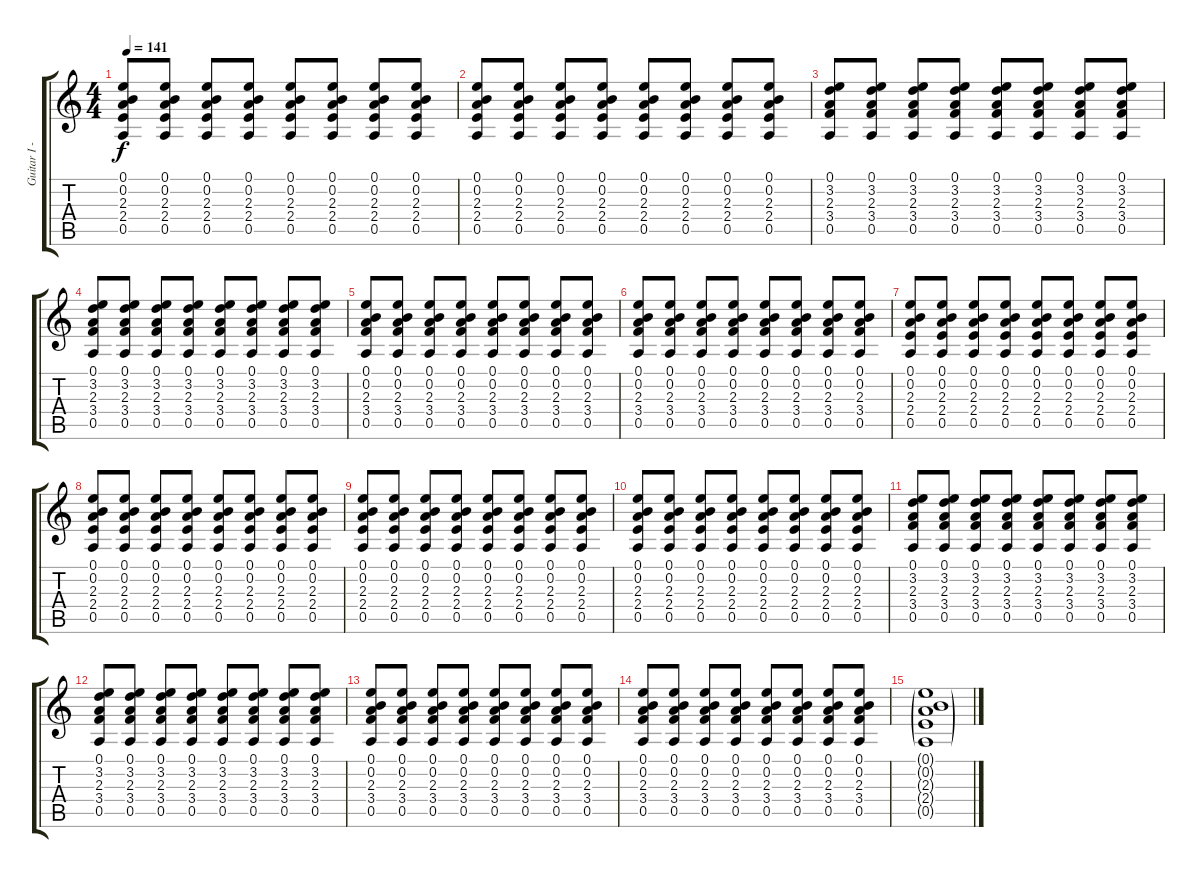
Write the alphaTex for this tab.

\track ("Guitar I - Gotoh" "Guitar I -") {instrument distortionguitar}
\staff {score tabs}
\tuning (E4 B3 G3 D3 A2 E2) {hide}
\ts (4 4)
\tempo 141
\clef g2
\ks c
(0.1 0.2 2.3 2.4 0.5).8{dy f} (0.1 0.2 2.3 2.4 0.5).8 (0.1 0.2 2.3 2.4 0.5).8 (0.1 0.2 2.3 2.4 0.5).8 (0.1 0.2 2.3 2.4 0.5).8 (0.1 0.2 2.3 2.4 0.5).8 (0.1 0.2 2.3 2.4 0.5).8 (0.1 0.2 2.3 2.4 0.5).8 |
(0.1 0.2 2.3 2.4 0.5).8 (0.1 0.2 2.3 2.4 0.5).8 (0.1 0.2 2.3 2.4 0.5).8 (0.1 0.2 2.3 2.4 0.5).8 (0.1 0.2 2.3 2.4 0.5).8 (0.1 0.2 2.3 2.4 0.5).8 (0.1 0.2 2.3 2.4 0.5).8 (0.1 0.2 2.3 2.4 0.5).8 |
(0.1 3.2 2.3 3.4 0.5).8 (0.1 3.2 2.3 3.4 0.5).8 (0.1 3.2 2.3 3.4 0.5).8 (0.1 3.2 2.3 3.4 0.5).8 (0.1 3.2 2.3 3.4 0.5).8 (0.1 3.2 2.3 3.4 0.5).8 (0.1 3.2 2.3 3.4 0.5).8 (0.1 3.2 2.3 3.4 0.5).8 |
(0.1 3.2 2.3 3.4 0.5).8 (0.1 3.2 2.3 3.4 0.5).8 (0.1 3.2 2.3 3.4 0.5).8 (0.1 3.2 2.3 3.4 0.5).8 (0.1 3.2 2.3 3.4 0.5).8 (0.1 3.2 2.3 3.4 0.5).8 (0.1 3.2 2.3 3.4 0.5).8 (0.1 3.2 2.3 3.4 0.5).8 |
(0.1 0.2 2.3 3.4 0.5).8 (0.1 0.2 2.3 3.4 0.5).8 (0.1 0.2 2.3 3.4 0.5).8 (0.1 0.2 2.3 3.4 0.5).8 (0.1 0.2 2.3 3.4 0.5).8 (0.1 0.2 2.3 3.4 0.5).8 (0.1 0.2 2.3 3.4 0.5).8 (0.1 0.2 2.3 3.4 0.5).8 |
(0.1 0.2 2.3 3.4 0.5).8 (0.1 0.2 2.3 3.4 0.5).8 (0.1 0.2 2.3 3.4 0.5).8 (0.1 0.2 2.3 3.4 0.5).8 (0.1 0.2 2.3 3.4 0.5).8 (0.1 0.2 2.3 3.4 0.5).8 (0.1 0.2 2.3 3.4 0.5).8 (0.1 0.2 2.3 3.4 0.5).8 |
(0.1 0.2 2.3 2.4 0.5).8 (0.1 0.2 2.3 2.4 0.5).8 (0.1 0.2 2.3 2.4 0.5).8 (0.1 0.2 2.3 2.4 0.5).8 (0.1 0.2 2.3 2.4 0.5).8 (0.1 0.2 2.3 2.4 0.5).8 (0.1 0.2 2.3 2.4 0.5).8 (0.1 0.2 2.3 2.4 0.5).8 |
(0.1 0.2 2.3 2.4 0.5).8 (0.1 0.2 2.3 2.4 0.5).8 (0.1 0.2 2.3 2.4 0.5).8 (0.1 0.2 2.3 2.4 0.5).8 (0.1 0.2 2.3 2.4 0.5).8 (0.1 0.2 2.3 2.4 0.5).8 (0.1 0.2 2.3 2.4 0.5).8 (0.1 0.2 2.3 2.4 0.5).8 |
(0.1 0.2 2.3 2.4 0.5).8 (0.1 0.2 2.3 2.4 0.5).8 (0.1 0.2 2.3 2.4 0.5).8 (0.1 0.2 2.3 2.4 0.5).8 (0.1 0.2 2.3 2.4 0.5).8 (0.1 0.2 2.3 2.4 0.5).8 (0.1 0.2 2.3 2.4 0.5).8 (0.1 0.2 2.3 2.4 0.5).8 |
(0.1 0.2 2.3 2.4 0.5).8 (0.1 0.2 2.3 2.4 0.5).8 (0.1 0.2 2.3 2.4 0.5).8 (0.1 0.2 2.3 2.4 0.5).8 (0.1 0.2 2.3 2.4 0.5).8 (0.1 0.2 2.3 2.4 0.5).8 (0.1 0.2 2.3 2.4 0.5).8 (0.1 0.2 2.3 2.4 0.5).8 |
(0.1 3.2 2.3 3.4 0.5).8 (0.1 3.2 2.3 3.4 0.5).8 (0.1 3.2 2.3 3.4 0.5).8 (0.1 3.2 2.3 3.4 0.5).8 (0.1 3.2 2.3 3.4 0.5).8 (0.1 3.2 2.3 3.4 0.5).8 (0.1 3.2 2.3 3.4 0.5).8 (0.1 3.2 2.3 3.4 0.5).8 |
(0.1 3.2 2.3 3.4 0.5).8 (0.1 3.2 2.3 3.4 0.5).8 (0.1 3.2 2.3 3.4 0.5).8 (0.1 3.2 2.3 3.4 0.5).8 (0.1 3.2 2.3 3.4 0.5).8 (0.1 3.2 2.3 3.4 0.5).8 (0.1 3.2 2.3 3.4 0.5).8 (0.1 3.2 2.3 3.4 0.5).8 |
(0.1 0.2 2.3 3.4 0.5).8 (0.1 0.2 2.3 3.4 0.5).8 (0.1 0.2 2.3 3.4 0.5).8 (0.1 0.2 2.3 3.4 0.5).8 (0.1 0.2 2.3 3.4 0.5).8 (0.1 0.2 2.3 3.4 0.5).8 (0.1 0.2 2.3 3.4 0.5).8 (0.1 0.2 2.3 3.4 0.5).8 |
(0.1 0.2 2.3 3.4 0.5).8 (0.1 0.2 2.3 3.4 0.5).8 (0.1 0.2 2.3 3.4 0.5).8 (0.1 0.2 2.3 3.4 0.5).8 (0.1 0.2 2.3 3.4 0.5).8 (0.1 0.2 2.3 3.4 0.5).8 (0.1 0.2 2.3 3.4 0.5).8 (0.1 0.2 2.3 3.4 0.5).8 |
(0.1{g} 0.2{g} 2.3{g} 2.4{g} 0.5{g}).1
